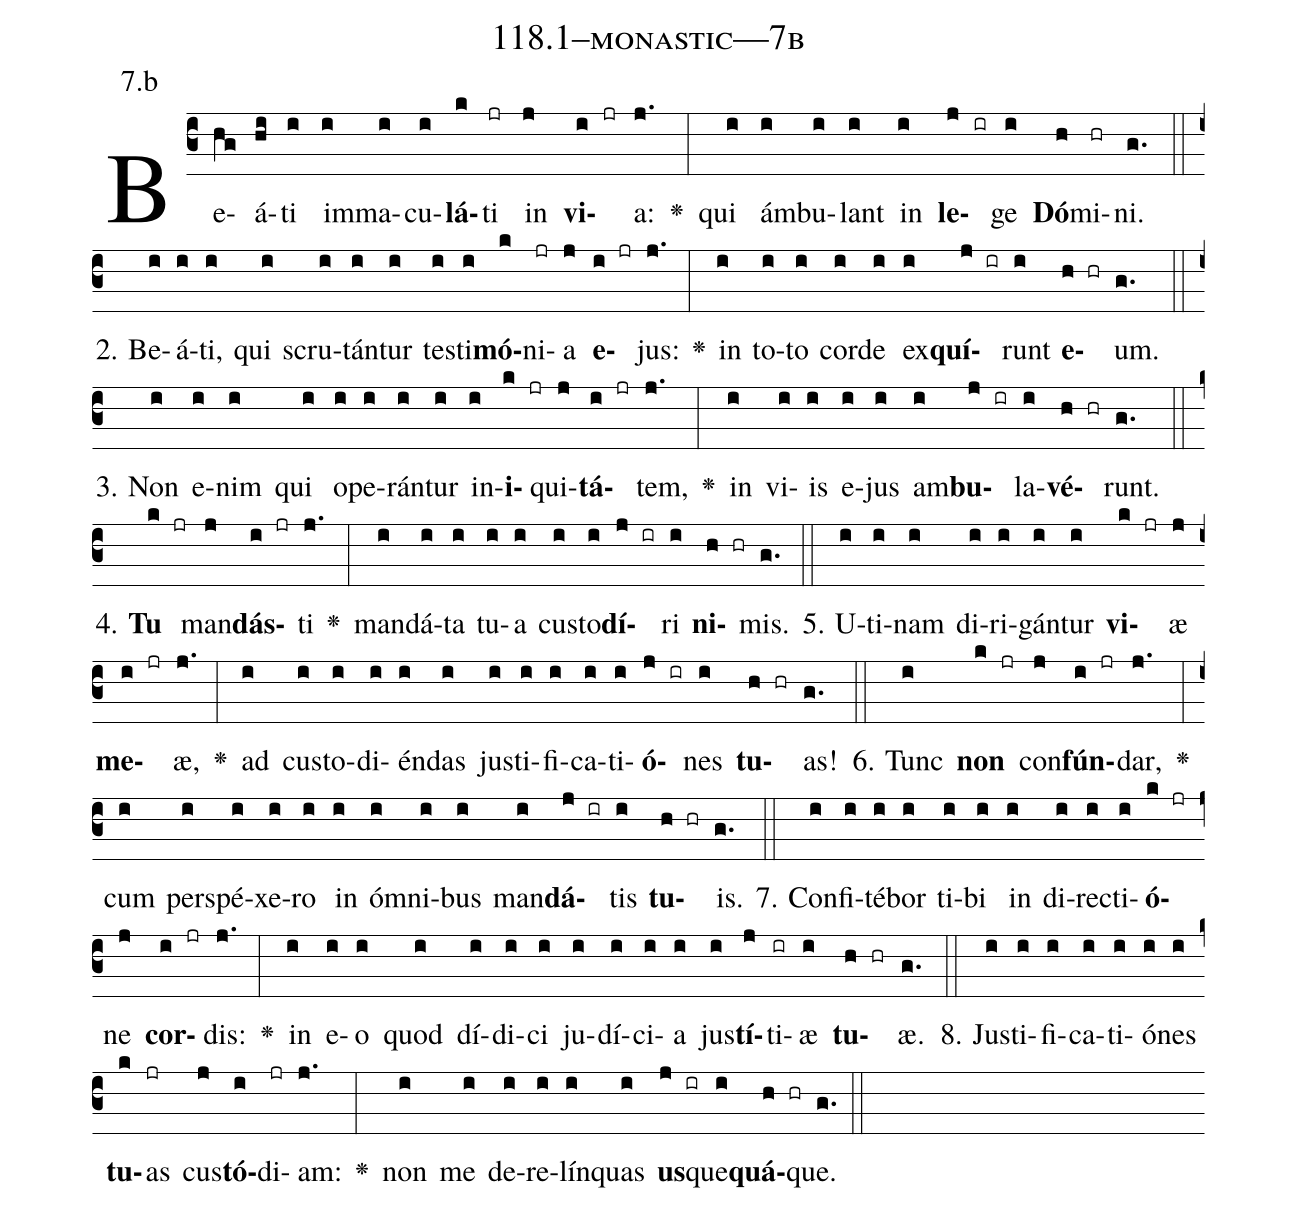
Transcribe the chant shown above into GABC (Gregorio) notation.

name: 118.1--monastic---7b;
annotation: 7.b;
%%
(c3)Be(hg)á(hi)ti(i) im(i)ma(i)cu(i)<b>lá</b>(k)ti(jr) in(j) <b>vi</b>(i jr)a:(j.) <v>\greheightstar</v>(:) qui(i) ám(i)bu(i)lant(i) in(i) <b>le</b>(j ir)ge(i) <b>Dó</b>(h)mi(hr)ni.(g.) (::)
2. Be(i)á(i)ti,(i) qui(i) scru(i)tán(i)tur(i) tes(i)ti(i)<b>mó</b>(k)ni(jr)a(j) <b>e</b>(i jr)jus:(j.) <v>\greheightstar</v>(:) in(i) to(i)to(i) cor(i)de(i) ex(i)<b>quí</b>(j ir)runt(i) <b>e</b>(h hr)um.(g.) (::)
3. Non(i) e(i)nim(i) qui(i) o(i)pe(i)rán(i)tur(i) in(i)<b>i</b>(k jr)qui(j)<b>tá</b>(i jr)tem,(j.) <v>\greheightstar</v>(:) in(i) vi(i)is(i) e(i)jus(i) am(i)<b>bu</b>(j ir)la(i)<b>vé</b>(h hr)runt.(g.) (::)
4. <b>Tu</b>(k jr) man(j)<b>dás</b>(i jr)ti(j.) <v>\greheightstar</v>(:) man(i)dá(i)ta(i) tu(i)a(i) cus(i)to(i)<b>dí</b>(j ir)ri(i) <b>ni</b>(h hr)mis.(g.) (::)
5. U(i)ti(i)nam(i) di(i)ri(i)gán(i)tur(i) <b>vi</b>(k jr)æ(j) <b>me</b>(i jr)æ,(j.) <v>\greheightstar</v>(:) ad(i) cus(i)to(i)di(i)én(i)das(i) jus(i)ti(i)fi(i)ca(i)ti(i)<b>ó</b>(j ir)nes(i) <b>tu</b>(h hr)as!(g.) (::)
6. Tunc(i) <b>non</b>(k jr) con(j)<b>fún</b>(i jr)dar,(j.) <v>\greheightstar</v>(:) cum(i) per(i)spé(i)xe(i)ro(i) in(i) óm(i)ni(i)bus(i) man(i)<b>dá</b>(j ir)tis(i) <b>tu</b>(h hr)is.(g.) (::)
7. Con(i)fi(i)té(i)bor(i) ti(i)bi(i) in(i) di(i)rec(i)ti(i)<b>ó</b>(k jr)ne(j) <b>cor</b>(i jr)dis:(j.) <v>\greheightstar</v>(:) in(i) e(i)o(i) quod(i) dí(i)di(i)ci(i) ju(i)dí(i)ci(i)a(i) jus(i)<b>tí</b>(j)ti(ir)æ(i) <b>tu</b>(h hr)æ.(g.) (::)
8. Jus(i)ti(i)fi(i)ca(i)ti(i)ó(i)nes(i) <b>tu</b>(k)as(jr) cus(j)<b>tó</b>(i)di(jr)am:(j.) <v>\greheightstar</v>(:) non(i) me(i) de(i)re(i)lín(i)quas(i) <b>us</b>(j ir)que(i)<b>quá</b>(h hr)que.(g.) (::)
